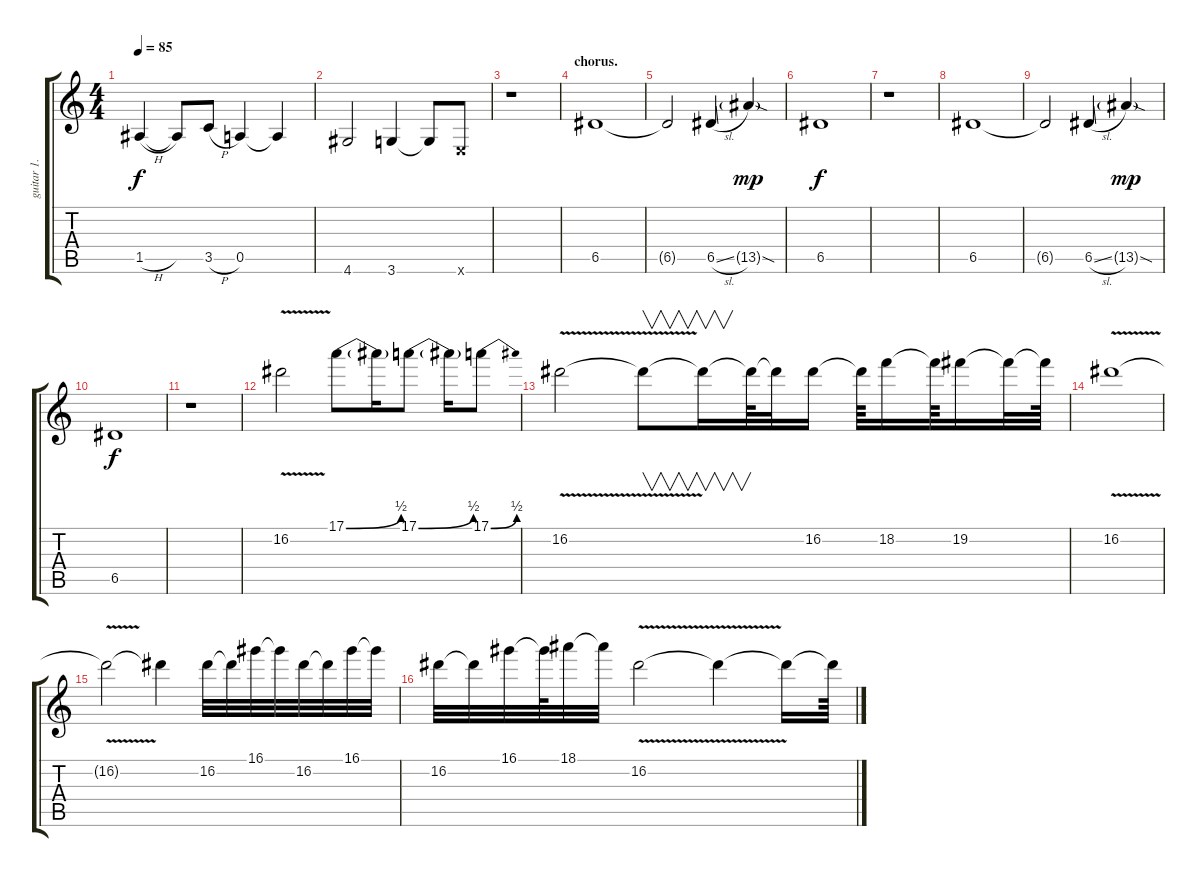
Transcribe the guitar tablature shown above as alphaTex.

\track ("guitar 1." "guitar 1.") {instrument distortionguitar}
\staff {score tabs}
\tuning (E4 B3 G3 D3 A2 E2) {hide}
\ts (4 4)
\tempo 85
\clef g2
\ks c
1.5{h}.4{dy f} 1.5{t}.8 3.5{h}.8 0.5.4 0.5{t}.4 |
4.6.2 3.6.4 3.6{t}.8 0.6{x}.8 |
r.1 |
\section ("" "chorus.")
6.5.1 |
6.5{t}.2 6.5{sl}.4 13.5{sod g}.4{dy mp} |
6.5.1{dy f} |
r.1 |
6.5.1 |
6.5{t}.2 6.5{sl}.4 13.5{sod g}.4{dy mp} |
6.5.1{dy f} |
r.1 |
16.2{v}.2 17.1{be (bend 0 0 60 2)}.8 17.1{t}.16 17.1{be (bend 0 0 60 2)}.8 17.1{t}.16 17.1{be (bend 0 0 60 2)}.8 |
16.2{v}.2 16.2{t}.8{v} 16.2{t}.16{v} 16.2{t}.64 16.2{t}.32 16.2.16 16.2{t}.64 18.2.16 18.2{t}.64 19.2.16 19.2{t}.32 19.2{t}.64 |
16.2{v}.1 |
16.2{t}.2 16.2{t}.4 16.2.32 16.2{t}.32 16.1.32 16.1{t}.32 16.2.32 16.2{t}.32 16.1.32 16.1{t}.32 |
16.2.32 16.2{t}.32 16.1.32 16.1{t}.64 18.1.32 18.1{t}.32 16.2{v}.2 16.2{t}.4 16.2{t}.16 16.2{t}.64
